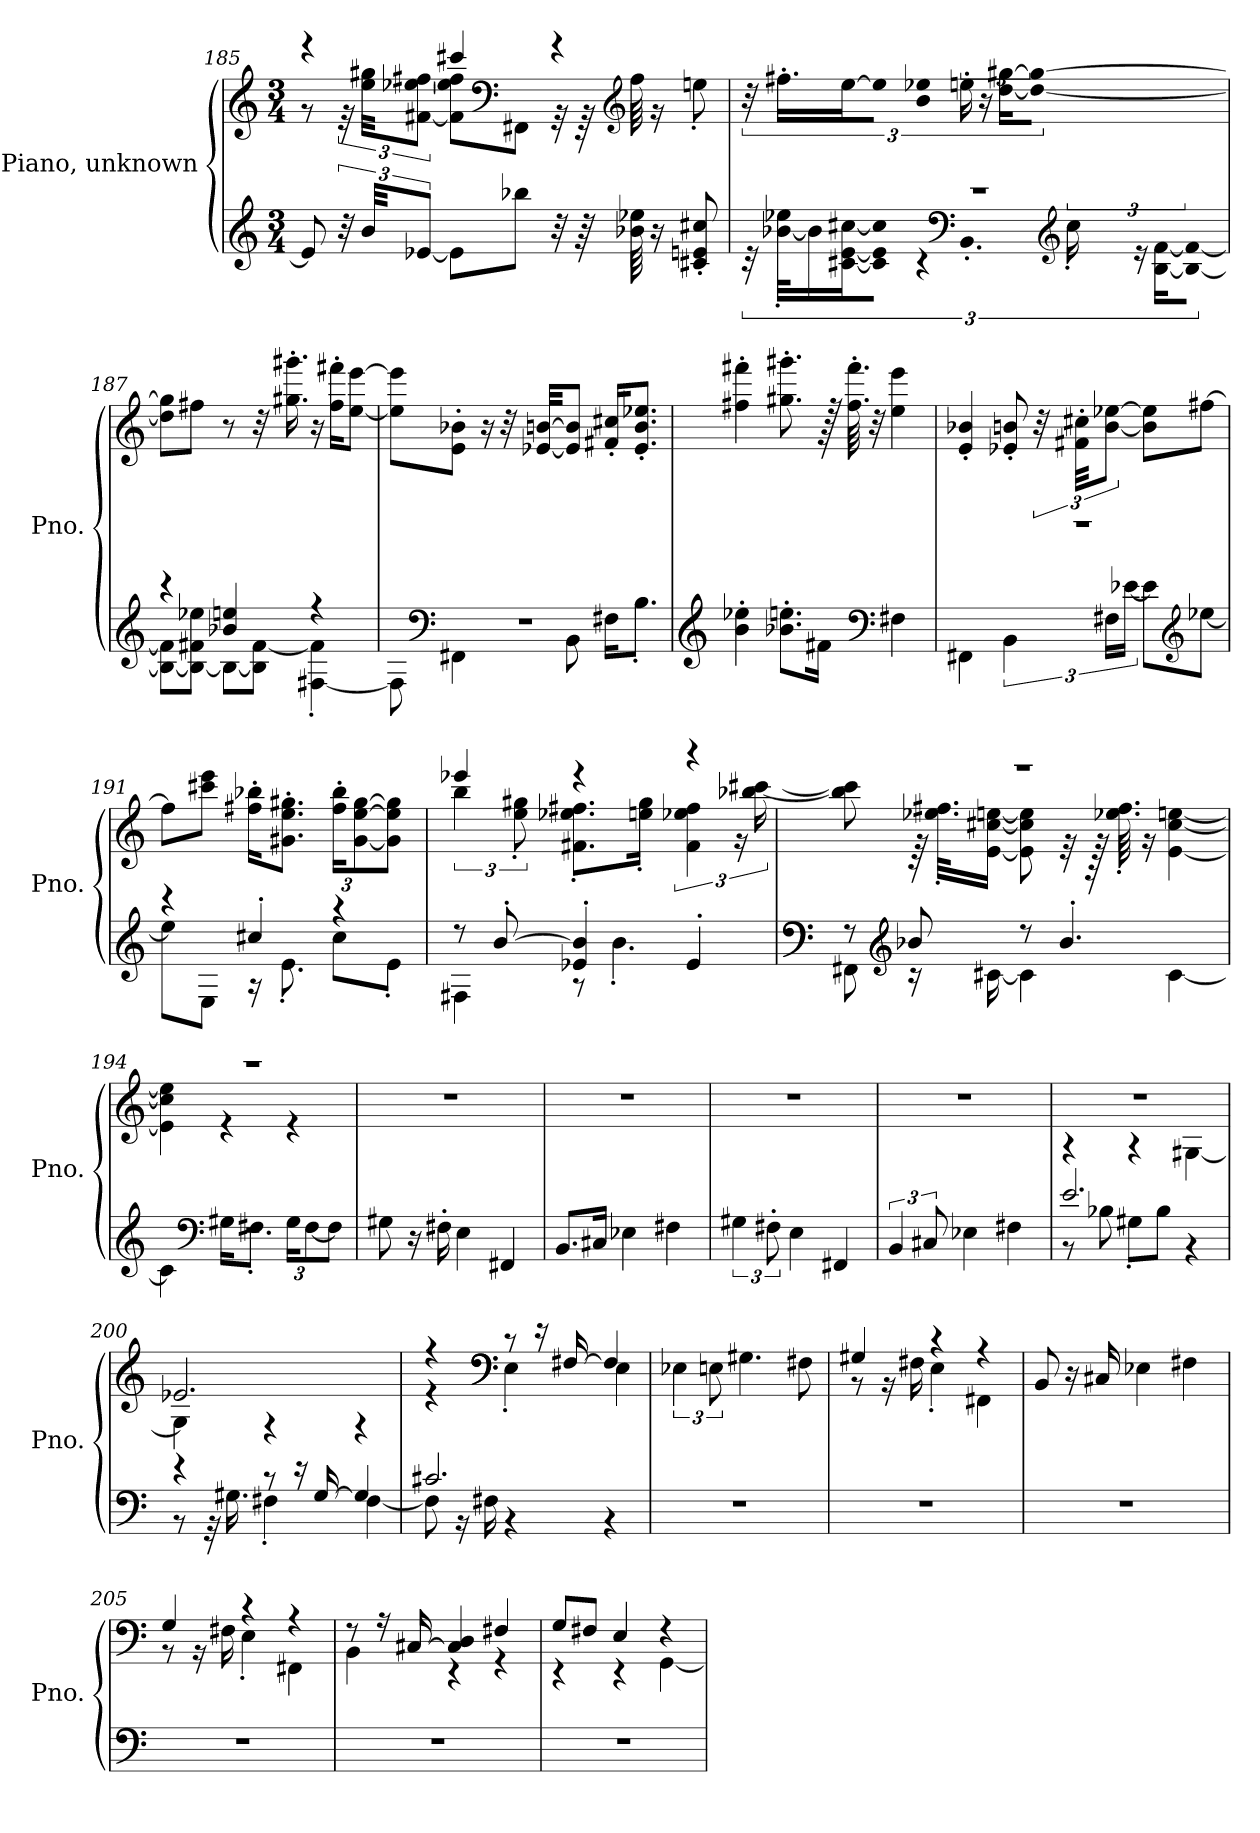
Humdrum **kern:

**kern	**kern
*part1	*part1
*staff2	*staff1
*I"Piano, unknown	*
*I'Pno.	*
*clefG2	*clefG2
*k[]	*k[]
*M3/4	*M3/4
=185	=185
*	*^
8e-/]	4r	8r
48r	.	48r
48b/KKL	.	48ee\ 48gg#X\KKL
[12e-X/J	.	[12f#X\ [12ee-X\ [12ff#X\J
8e-\L]	4ccc#X/	8f#\] 8ee-\] 8ff#\]L
*	*clefF4	*
8bb-X\J	.	8FF#X\J
32r	4r	32r
64r	.	64r
*	*clefG2	*
64b-X\ 64ee-X\	.	64ff#\
16r	.	16r
8c#X/' 8en/' 8cc#X/'	.	8een'\
*	*v	*v
!!LO:LB:g=z
=186	=186
*^	*
2.r	48r	48r
.	[48b-X\' 48ee-X\'KLL	24.ff#X'\LL
.	24b-\]	.
.	[24c#X\ [24e\ [24cc#X\J	[24ee\J
.	8c#\] 8e\] 8cc#\]J	8ee\J]
.	16r	4b\ 4ee-X\
*clefF4	*	*
.	8.BB'\	.
*clefG2	*	*
.	24cc#'\	24een'\
.	24r	24r
.	[24B\ [24f\KL	[24dd\ [24gg#X\KL
.	8B\_ 8f\_J	8dd\_ 8gg#\_J
=187	=187	=187
4r	8B\_ 8f\]L	8dd\] 8gg#\]L
.	8B\_ 8f#X\ 8ee-X\J	8ff#X\J
4b-X/ 4een/	8B\L_	8r
.	8B\] [8f#\J	32r
.	.	16.gg#X\' 16.ggg#X\'
4r	[4F#X\' 4f#\]'	16r
.	.	16ff#\' 16fff#X\'KL
.	.	[8ee\ [8eee\J
!!LO:LB:g=z
=188	=188	=188
2.r	8F#\]	8ee\] 8eee\]L
*clefF4	*	*
.	4FF#X\	8e\' 8b-X\'J
.	.	16r
.	.	32r
.	.	[32e-X/ [32bn/KKL
.	8BB\	8e-/] 8b/]J
.	16F#X\KL	16f#X/' 16cc#X/'KL
.	8.B'\J	8.e-/' 8.b/' 8.ee-X/'J
*v	*v	*
=189	=189
*clefG2	*
4b\' 4ee-X\'	4ff#X\' 4fff#X\'
8.b-X\' 8.een\'L	8.gg#X\' 8.ggg#X\'
16f#X\Jk	128r
.	64.ff#\' 64.fff#\'
.	32r
*clefF4	*
4F#X\	4ee\ 4eee\
!!LO:PB:g=z
=190	=190
*^	*
2.r	4FF#X\	4e/' 4b-X/'
.	6BB\	8e-X/' 8bn/'
.	.	48r
.	.	48f#X\' 48cc#X\'KKL
.	24F#X\LL	[12b\ [12ee-X\J
.	[24e-X\JJ	.
.	8e-\L]	8b\] 8ee-\]L
*clefG2	*	*
.	[8ee-X\J	[8ff#X\J
=191	=191	=191
4r	8ee-\L]	8ff#\L]
.	8E\J	8ccc#X\ 8eee\J
4cc#X'/	16r	16ff#X\' 16bb-X\'KL
.	8.e'\	8.g#X\' 8.ee\' 8.gg#X\'J
*	*	*Xbrackettup
4r	8cc#\L	24ff#\' 24bb-\'KL
.	.	[12g#\ [12ee\ [12gg#\
.	8e'\J	8g#\] 8ee\] 8gg#\]J
=192	=192	=192
*	*	*^
*	*	*	*brackettup
8r	4F#X\	4eee-X/	6bb\
[8b'/	.	.	.
.	.	.	12ee\' 12gg#X\'
4e-X/' 4b/]'	8r	4r	8.f#X\' 8.ee-X\' 8.ff#X\'L
.	4.b'\	.	.
.	.	.	16een\' 16gg#\'Jk
4e-'/	.	4r	6f#\ 6ee-X\ 6ff#\
.	.	.	24r
.	.	.	[24bb-X\ [24ccc#X\
!!LO:LB:g=z	!!
=193	=193	=193	=193
*clefF4	*	*	*
8r	8FF#X\	2.r	8bb-\] 8ccc#\]
*clefG2	*	*	*
8b-X/	16r	.	64r
.	.	.	32.ee-X\' 32.ff#X\'KLL
.	[16c#X\	.	[16e\ [16cc#X\ [16een\JJ
8r	4c#\]	.	8e\] 8cc#\] 8ee\]
4.b-'/	.	.	32r
.	.	.	128r
.	.	.	64.ee-X\' 64.ff#\'
.	.	.	16r
.	[4c#\	.	[4e\ [4cc#\ [4een\
=194	=194	=194	=194
2.r	4c#\]	2.r	4e\] 4cc#\] 4ee\]
*clefF4	*	*	*
.	16G#X\KL	.	4r
.	8.F#X'\J	.	.
*	*Xbrackettup	*	*
.	24G#\KL	.	4r
.	[12F#\	.	.
.	8F#\J]	.	.
*v	*v	*	*
*	*v	*v
=195	=195
8G#X\	2.r
16r	.
16F#X'\	.
4E\	.
4FF#X/	.
!!LO:LB:g=z
=196	=196
8.BB/L	2.r
16C#X/Jk	.
4E-X\	.
4F#X\	.
=197	=197
*brackettup	*
6G#X\	2.r
12F#X'\	.
4E\	.
4FF#X/	.
=198	=198
6BB/	2.r
12C#X/	.
4E-X\	.
4F#X\	.
=199	=199
*^	*^
2.e/	8r	2.r	4r
.	8B-X\	.	.
.	8G#X'\L	.	4r
.	8B-\J	.	.
.	4r	.	[4G#X\
=200	=200	=200	=200
4r	8r	2.e-X/	4G#\]
.	32r	.	.
.	16.G#X\	.	.
8r	4F#X'\	.	4r
16r	.	.	.
[16G#/	.	.	.
4G#/]	[4F#\	.	4r
!!LO:LB:g=z	!!
=201	=201	=201	=201
2.c#X/	8F#\]	4r	4r
.	16r	.	.
.	16F#X\	.	.
*	*	*clefF4	*
.	4r	8r	4E'\
.	.	16r	.
.	.	[16F#X/	.
.	4r	4F#/]	4E\
*v	*v	*	*
*	*v	*v
=202	=202
2.r	6E-X\
.	12En\
.	4.G#X\
.	8F#X\
=203	=203
*	*^
2.r	4G#X/	8r
.	.	16r
.	.	16F#X\
.	4r	4E'\
.	4r	4FF#X\
*	*v	*v
=204	=204
2.r	8BB/
.	16r
.	16C#X/
.	4E-X\
.	4F#X\
=205	=205
*	*^
2.r	4G/	8r
.	.	16r
.	.	16F#X\
.	4r	4E'\
.	4r	4FF#X\
!!LO:LB:g=z	!!
=206	=206	=206
2.r	8r	4BB\
.	16r	.
.	[16C#X/	.
.	4C#/] 4D/	4r
.	4F#X/	4r
=207	=207	=207
2.r	8G/L	4r
.	8F#X/J	.
.	4E/	4r
.	4r	[4GG\
*	*v	*v
=	=
*-	*-
